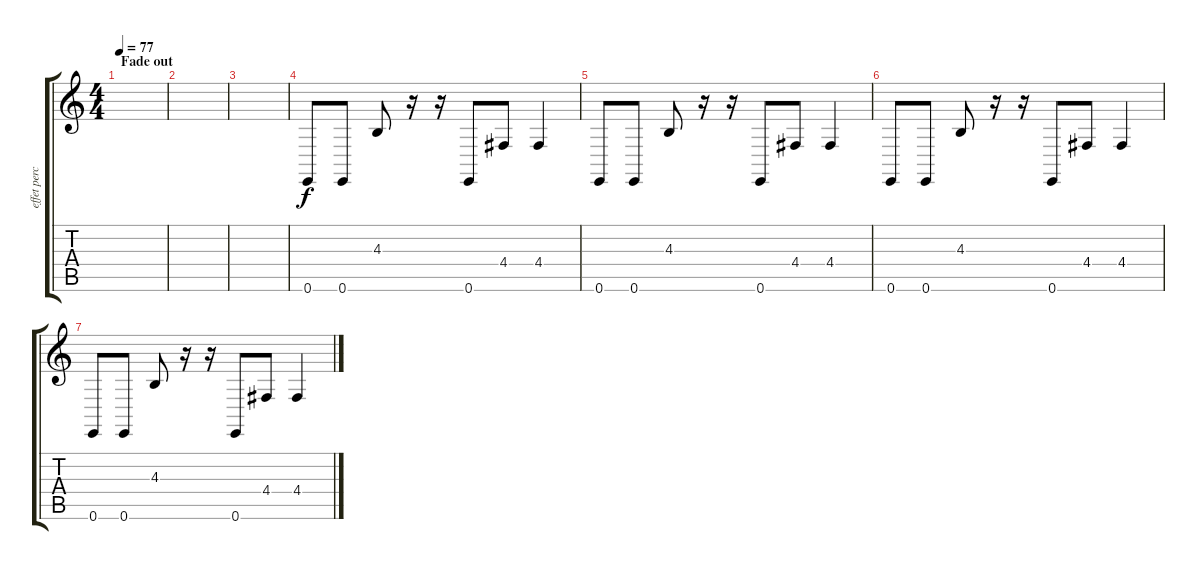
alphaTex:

\track ("effet percu synth." "effet perc") {instrument synthdrum}
\staff {score tabs}
\tuning (E4 B3 G3 D3 A2 E2) {hide}
\ts (4 4)
\section ("" "Fade out")
\tempo 77
\clef g2
\ks c
|
|
|
0.6.8{dy f} 0.6.8 4.3.8 r.16 r.16 0.6.8 4.4.8 4.4.4 |
0.6.8 0.6.8 4.3.8 r.16 r.16 0.6.8 4.4.8 4.4.4 |
0.6.8 0.6.8 4.3.8 r.16 r.16 0.6.8 4.4.8 4.4.4 |
0.6.8 0.6.8 4.3.8 r.16 r.16 0.6.8 4.4.8 4.4.4
